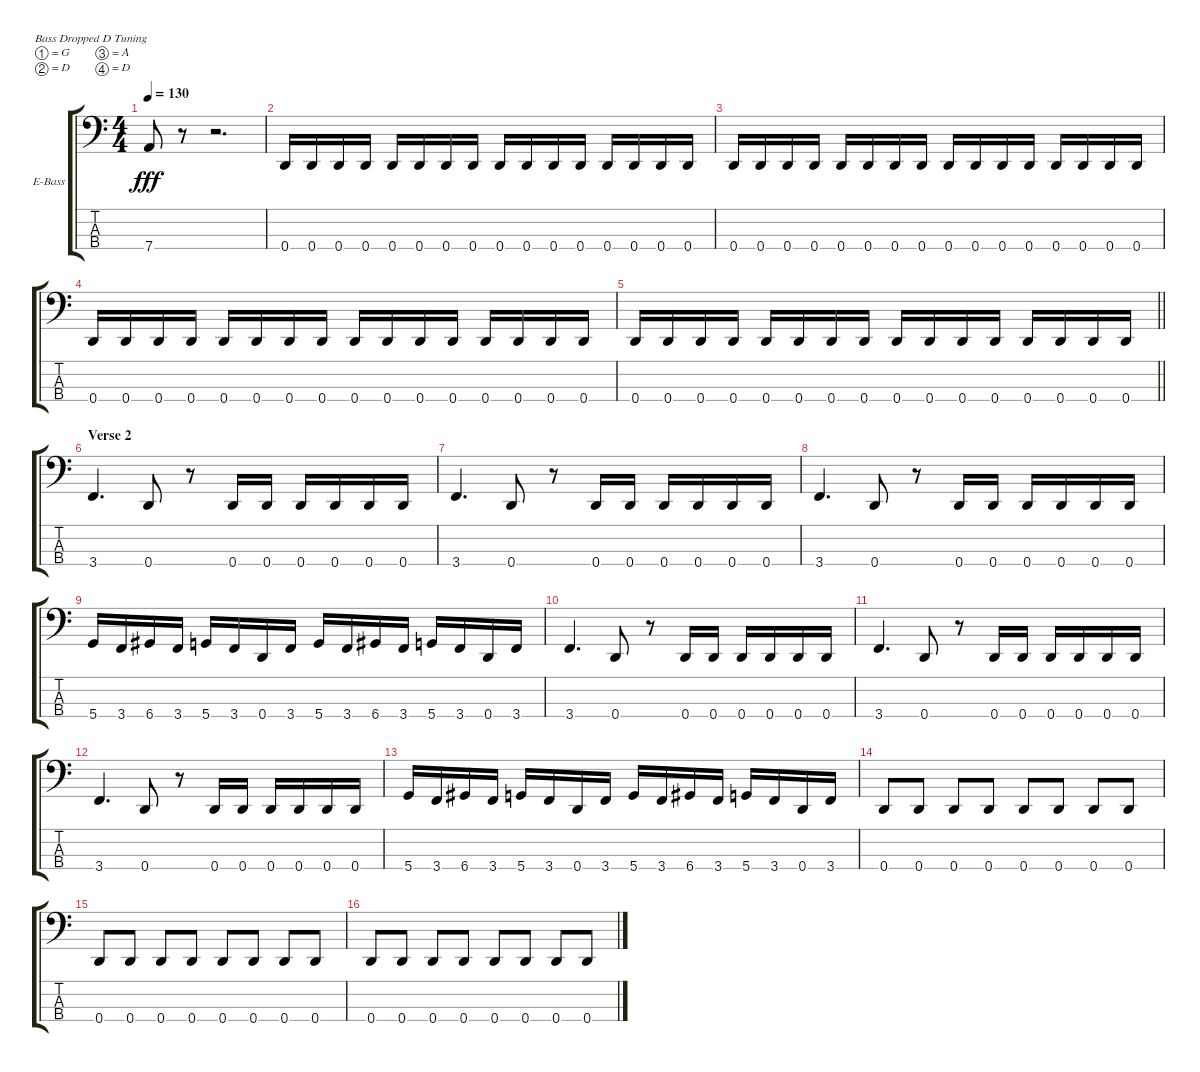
\bracketExtendMode groupsimilarinstruments
\firstSystemTrackNameOrientation horizontal
\otherSystemsTrackNameOrientation horizontal
\track ("Bass (Johnny)" "E-Bass") {instrument electricbasspick}
\staff {score tabs}
\tuning (G2 D2 A1 D1)
\ts (4 4)
\tempo 130
\clef f4
\ks c
7.4.8{dy fff} r.8 r.2{d} |
0.4.16 0.4.16 0.4.16 0.4.16 0.4.16 0.4.16 0.4.16 0.4.16 0.4.16 0.4.16 0.4.16 0.4.16 0.4.16 0.4.16 0.4.16 0.4.16 |
0.4.16 0.4.16 0.4.16 0.4.16 0.4.16 0.4.16 0.4.16 0.4.16 0.4.16 0.4.16 0.4.16 0.4.16 0.4.16 0.4.16 0.4.16 0.4.16 |
0.4.16 0.4.16 0.4.16 0.4.16 0.4.16 0.4.16 0.4.16 0.4.16 0.4.16 0.4.16 0.4.16 0.4.16 0.4.16 0.4.16 0.4.16 0.4.16 |
\barLineRight lightlight
0.4.16 0.4.16 0.4.16 0.4.16 0.4.16 0.4.16 0.4.16 0.4.16 0.4.16 0.4.16 0.4.16 0.4.16 0.4.16 0.4.16 0.4.16 0.4.16 |
\section ("" "Verse 2")
3.4.4{d} 0.4.8 r.8 0.4.16 0.4.16 0.4.16 0.4.16 0.4.16 0.4.16 |
3.4.4{d} 0.4.8 r.8 0.4.16 0.4.16 0.4.16 0.4.16 0.4.16 0.4.16 |
3.4.4{d} 0.4.8 r.8 0.4.16 0.4.16 0.4.16 0.4.16 0.4.16 0.4.16 |
5.4.16 3.4.16 6.4.16 3.4.16 5.4.16 3.4.16 0.4.16 3.4.16 5.4.16 3.4.16 6.4.16 3.4.16 5.4.16 3.4.16 0.4.16 3.4.16 |
3.4.4{d} 0.4.8 r.8 0.4.16 0.4.16 0.4.16 0.4.16 0.4.16 0.4.16 |
3.4.4{d} 0.4.8 r.8 0.4.16 0.4.16 0.4.16 0.4.16 0.4.16 0.4.16 |
3.4.4{d} 0.4.8 r.8 0.4.16 0.4.16 0.4.16 0.4.16 0.4.16 0.4.16 |
5.4.16 3.4.16 6.4.16 3.4.16 5.4.16 3.4.16 0.4.16 3.4.16 5.4.16 3.4.16 6.4.16 3.4.16 5.4.16 3.4.16 0.4.16 3.4.16 |
0.4.8 0.4.8 0.4.8 0.4.8 0.4.8 0.4.8 0.4.8 0.4.8 |
0.4.8 0.4.8 0.4.8 0.4.8 0.4.8 0.4.8 0.4.8 0.4.8 |
0.4.8 0.4.8 0.4.8 0.4.8 0.4.8 0.4.8 0.4.8 0.4.8
